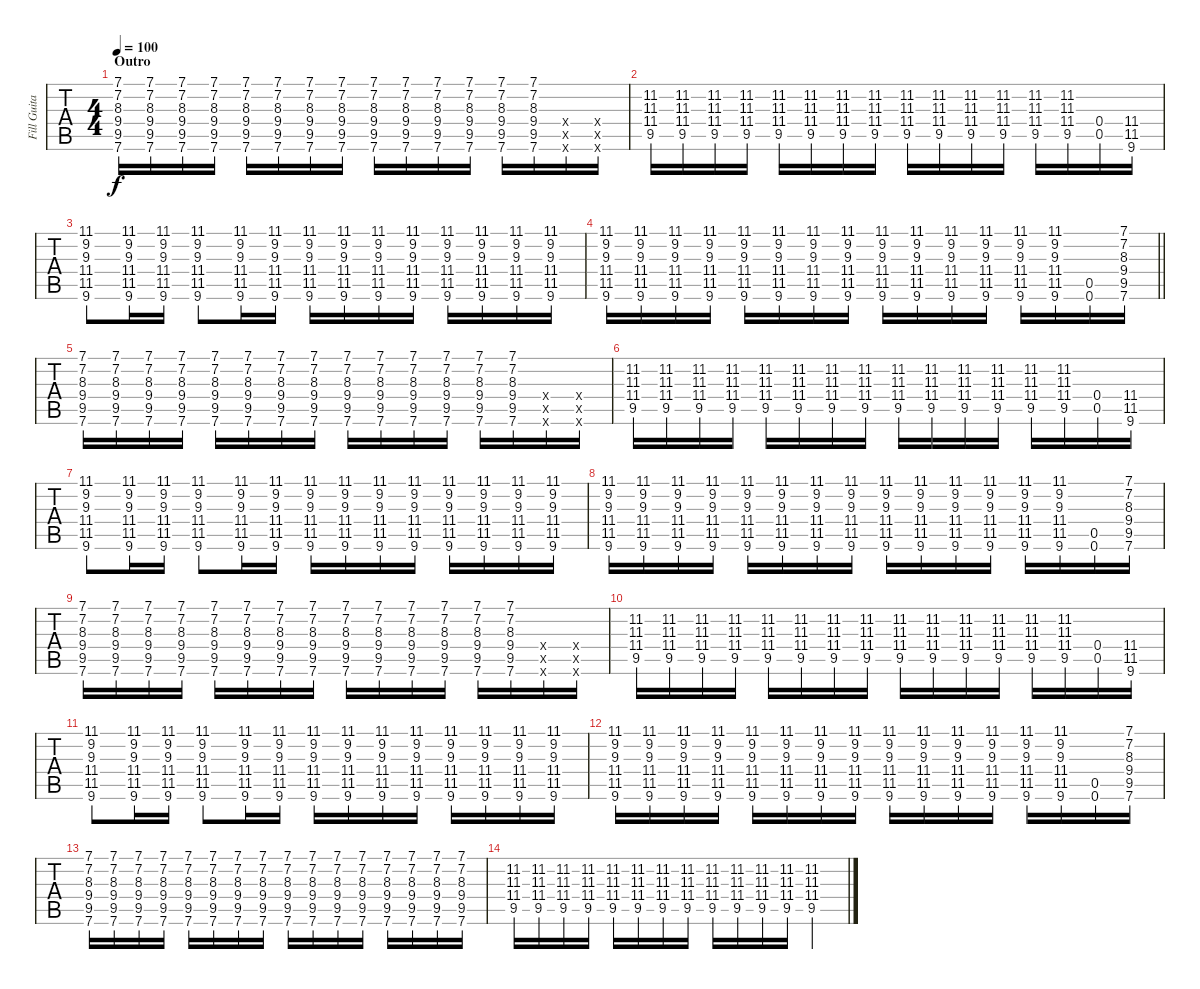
\track ("Fill Guitar 1" "Fill Guita") {instrument distortionguitar}
\staff {tabs}
\tuning (E4 B3 G3 D3 A2 E2) {hide}
\ts (4 4)
\section ("" "Outro")
\tempo 100
\clef g2
\ks b
(7.1 7.2 8.3 9.4 9.5 7.6).16{dy f} (7.1 7.2 8.3 9.4 9.5 7.6).16 (7.1 7.2 8.3 9.4 9.5 7.6).16 (7.1 7.2 8.3 9.4 9.5 7.6).16 (7.1 7.2 8.3 9.4 9.5 7.6).16 (7.1 7.2 8.3 9.4 9.5 7.6).16 (7.1 7.2 8.3 9.4 9.5 7.6).16 (7.1 7.2 8.3 9.4 9.5 7.6).16 (7.1 7.2 8.3 9.4 9.5 7.6).16 (7.1 7.2 8.3 9.4 9.5 7.6).16 (7.1 7.2 8.3 9.4 9.5 7.6).16 (7.1 7.2 8.3 9.4 9.5 7.6).16 (7.1 7.2 8.3 9.4 9.5 7.6).16 (7.1 7.2 8.3 9.4 9.5 7.6).16 (0.4{x} 0.5{x} 0.6{x}).16 (0.4{x} 0.5{x} 0.6{x}).16 |
(11.2 11.3 11.4 9.5).16 (11.2 11.3 11.4 9.5).16 (11.2 11.3 11.4 9.5).16 (11.2 11.3 11.4 9.5).16 (11.2 11.3 11.4 9.5).16 (11.2 11.3 11.4 9.5).16 (11.2 11.3 11.4 9.5).16 (11.2 11.3 11.4 9.5).16 (11.2 11.3 11.4 9.5).16 (11.2 11.3 11.4 9.5).16 (11.2 11.3 11.4 9.5).16 (11.2 11.3 11.4 9.5).16 (11.2 11.3 11.4 9.5).16 (11.2 11.3 11.4 9.5).16 (0.4 0.5).16 (11.4 11.5 9.6).16 |
(11.1 9.2 9.3 11.4 11.5 9.6).8 (11.1 9.2 9.3 11.4 11.5 9.6).16 (11.1 9.2 9.3 11.4 11.5 9.6).16 (11.1 9.2 9.3 11.4 11.5 9.6).8 (11.1 9.2 9.3 11.4 11.5 9.6).16 (11.1 9.2 9.3 11.4 11.5 9.6).16 (11.1 9.2 9.3 11.4 11.5 9.6).16 (11.1 9.2 9.3 11.4 11.5 9.6).16 (11.1 9.2 9.3 11.4 11.5 9.6).16 (11.1 9.2 9.3 11.4 11.5 9.6).16 (11.1 9.2 9.3 11.4 11.5 9.6).16 (11.1 9.2 9.3 11.4 11.5 9.6).16 (11.1 9.2 9.3 11.4 11.5 9.6).16 (11.1 9.2 9.3 11.4 11.5 9.6).16 |
\barLineRight lightlight
(11.1 9.2 9.3 11.4 11.5 9.6).16 (11.1 9.2 9.3 11.4 11.5 9.6).16 (11.1 9.2 9.3 11.4 11.5 9.6).16 (11.1 9.2 9.3 11.4 11.5 9.6).16 (11.1 9.2 9.3 11.4 11.5 9.6).16 (11.1 9.2 9.3 11.4 11.5 9.6).16 (11.1 9.2 9.3 11.4 11.5 9.6).16 (11.1 9.2 9.3 11.4 11.5 9.6).16 (11.1 9.2 9.3 11.4 11.5 9.6).16 (11.1 9.2 9.3 11.4 11.5 9.6).16 (11.1 9.2 9.3 11.4 11.5 9.6).16 (11.1 9.2 9.3 11.4 11.5 9.6).16 (11.1 9.2 9.3 11.4 11.5 9.6).16 (11.1 9.2 9.3 11.4 11.5 9.6).16 (0.5 0.6).16 (7.1 7.2 8.3 9.4 9.5 7.6).16 |
(7.1 7.2 8.3 9.4 9.5 7.6).16 (7.1 7.2 8.3 9.4 9.5 7.6).16 (7.1 7.2 8.3 9.4 9.5 7.6).16 (7.1 7.2 8.3 9.4 9.5 7.6).16 (7.1 7.2 8.3 9.4 9.5 7.6).16 (7.1 7.2 8.3 9.4 9.5 7.6).16 (7.1 7.2 8.3 9.4 9.5 7.6).16 (7.1 7.2 8.3 9.4 9.5 7.6).16 (7.1 7.2 8.3 9.4 9.5 7.6).16 (7.1 7.2 8.3 9.4 9.5 7.6).16 (7.1 7.2 8.3 9.4 9.5 7.6).16 (7.1 7.2 8.3 9.4 9.5 7.6).16 (7.1 7.2 8.3 9.4 9.5 7.6).16 (7.1 7.2 8.3 9.4 9.5 7.6).16 (0.4{x} 0.5{x} 0.6{x}).16 (0.4{x} 0.5{x} 0.6{x}).16 |
(11.2 11.3 11.4 9.5).16 (11.2 11.3 11.4 9.5).16 (11.2 11.3 11.4 9.5).16 (11.2 11.3 11.4 9.5).16 (11.2 11.3 11.4 9.5).16 (11.2 11.3 11.4 9.5).16 (11.2 11.3 11.4 9.5).16 (11.2 11.3 11.4 9.5).16 (11.2 11.3 11.4 9.5).16 (11.2 11.3 11.4 9.5).16 (11.2 11.3 11.4 9.5).16 (11.2 11.3 11.4 9.5).16 (11.2 11.3 11.4 9.5).16 (11.2 11.3 11.4 9.5).16 (0.4 0.5).16 (11.4 11.5 9.6).16 |
(11.1 9.2 9.3 11.4 11.5 9.6).8 (11.1 9.2 9.3 11.4 11.5 9.6).16 (11.1 9.2 9.3 11.4 11.5 9.6).16 (11.1 9.2 9.3 11.4 11.5 9.6).8 (11.1 9.2 9.3 11.4 11.5 9.6).16 (11.1 9.2 9.3 11.4 11.5 9.6).16 (11.1 9.2 9.3 11.4 11.5 9.6).16 (11.1 9.2 9.3 11.4 11.5 9.6).16 (11.1 9.2 9.3 11.4 11.5 9.6).16 (11.1 9.2 9.3 11.4 11.5 9.6).16 (11.1 9.2 9.3 11.4 11.5 9.6).16 (11.1 9.2 9.3 11.4 11.5 9.6).16 (11.1 9.2 9.3 11.4 11.5 9.6).16 (11.1 9.2 9.3 11.4 11.5 9.6).16 |
(11.1 9.2 9.3 11.4 11.5 9.6).16 (11.1 9.2 9.3 11.4 11.5 9.6).16 (11.1 9.2 9.3 11.4 11.5 9.6).16 (11.1 9.2 9.3 11.4 11.5 9.6).16 (11.1 9.2 9.3 11.4 11.5 9.6).16 (11.1 9.2 9.3 11.4 11.5 9.6).16 (11.1 9.2 9.3 11.4 11.5 9.6).16 (11.1 9.2 9.3 11.4 11.5 9.6).16 (11.1 9.2 9.3 11.4 11.5 9.6).16 (11.1 9.2 9.3 11.4 11.5 9.6).16 (11.1 9.2 9.3 11.4 11.5 9.6).16 (11.1 9.2 9.3 11.4 11.5 9.6).16 (11.1 9.2 9.3 11.4 11.5 9.6).16 (11.1 9.2 9.3 11.4 11.5 9.6).16 (0.5 0.6).16 (7.1 7.2 8.3 9.4 9.5 7.6).16 |
(7.1 7.2 8.3 9.4 9.5 7.6).16 (7.1 7.2 8.3 9.4 9.5 7.6).16 (7.1 7.2 8.3 9.4 9.5 7.6).16 (7.1 7.2 8.3 9.4 9.5 7.6).16 (7.1 7.2 8.3 9.4 9.5 7.6).16 (7.1 7.2 8.3 9.4 9.5 7.6).16 (7.1 7.2 8.3 9.4 9.5 7.6).16 (7.1 7.2 8.3 9.4 9.5 7.6).16 (7.1 7.2 8.3 9.4 9.5 7.6).16 (7.1 7.2 8.3 9.4 9.5 7.6).16 (7.1 7.2 8.3 9.4 9.5 7.6).16 (7.1 7.2 8.3 9.4 9.5 7.6).16 (7.1 7.2 8.3 9.4 9.5 7.6).16 (7.1 7.2 8.3 9.4 9.5 7.6).16 (0.4{x} 0.5{x} 0.6{x}).16 (0.4{x} 0.5{x} 0.6{x}).16 |
(11.2 11.3 11.4 9.5).16 (11.2 11.3 11.4 9.5).16 (11.2 11.3 11.4 9.5).16 (11.2 11.3 11.4 9.5).16 (11.2 11.3 11.4 9.5).16 (11.2 11.3 11.4 9.5).16 (11.2 11.3 11.4 9.5).16 (11.2 11.3 11.4 9.5).16 (11.2 11.3 11.4 9.5).16 (11.2 11.3 11.4 9.5).16 (11.2 11.3 11.4 9.5).16 (11.2 11.3 11.4 9.5).16 (11.2 11.3 11.4 9.5).16 (11.2 11.3 11.4 9.5).16 (0.4 0.5).16 (11.4 11.5 9.6).16 |
(11.1 9.2 9.3 11.4 11.5 9.6).8 (11.1 9.2 9.3 11.4 11.5 9.6).16 (11.1 9.2 9.3 11.4 11.5 9.6).16 (11.1 9.2 9.3 11.4 11.5 9.6).8 (11.1 9.2 9.3 11.4 11.5 9.6).16 (11.1 9.2 9.3 11.4 11.5 9.6).16 (11.1 9.2 9.3 11.4 11.5 9.6).16 (11.1 9.2 9.3 11.4 11.5 9.6).16 (11.1 9.2 9.3 11.4 11.5 9.6).16 (11.1 9.2 9.3 11.4 11.5 9.6).16 (11.1 9.2 9.3 11.4 11.5 9.6).16 (11.1 9.2 9.3 11.4 11.5 9.6).16 (11.1 9.2 9.3 11.4 11.5 9.6).16 (11.1 9.2 9.3 11.4 11.5 9.6).16 |
(11.1 9.2 9.3 11.4 11.5 9.6).16 (11.1 9.2 9.3 11.4 11.5 9.6).16 (11.1 9.2 9.3 11.4 11.5 9.6).16 (11.1 9.2 9.3 11.4 11.5 9.6).16 (11.1 9.2 9.3 11.4 11.5 9.6).16 (11.1 9.2 9.3 11.4 11.5 9.6).16 (11.1 9.2 9.3 11.4 11.5 9.6).16 (11.1 9.2 9.3 11.4 11.5 9.6).16 (11.1 9.2 9.3 11.4 11.5 9.6).16 (11.1 9.2 9.3 11.4 11.5 9.6).16 (11.1 9.2 9.3 11.4 11.5 9.6).16 (11.1 9.2 9.3 11.4 11.5 9.6).16 (11.1 9.2 9.3 11.4 11.5 9.6).16 (11.1 9.2 9.3 11.4 11.5 9.6).16 (0.5 0.6).16 (7.1 7.2 8.3 9.4 9.5 7.6).16 |
(7.1 7.2 8.3 9.4 9.5 7.6).16 (7.1 7.2 8.3 9.4 9.5 7.6).16 (7.1 7.2 8.3 9.4 9.5 7.6).16 (7.1 7.2 8.3 9.4 9.5 7.6).16 (7.1 7.2 8.3 9.4 9.5 7.6).16 (7.1 7.2 8.3 9.4 9.5 7.6).16 (7.1 7.2 8.3 9.4 9.5 7.6).16 (7.1 7.2 8.3 9.4 9.5 7.6).16 (7.1 7.2 8.3 9.4 9.5 7.6).16 (7.1 7.2 8.3 9.4 9.5 7.6).16 (7.1 7.2 8.3 9.4 9.5 7.6).16 (7.1 7.2 8.3 9.4 9.5 7.6).16 (7.1 7.2 8.3 9.4 9.5 7.6).16 (7.1 7.2 8.3 9.4 9.5 7.6).16 (7.1 7.2 8.3 9.4 9.5 7.6).16 (7.1 7.2 8.3 9.4 9.5 7.6).16 |
(11.2 11.3 11.4 9.5).16 (11.2 11.3 11.4 9.5).16 (11.2 11.3 11.4 9.5).16 (11.2 11.3 11.4 9.5).16 (11.2 11.3 11.4 9.5).16 (11.2 11.3 11.4 9.5).16 (11.2 11.3 11.4 9.5).16 (11.2 11.3 11.4 9.5).16 (11.2 11.3 11.4 9.5).16 (11.2 11.3 11.4 9.5).16 (11.2 11.3 11.4 9.5).16 (11.2 11.3 11.4 9.5).16 (11.2 11.3 11.4 9.5).4
